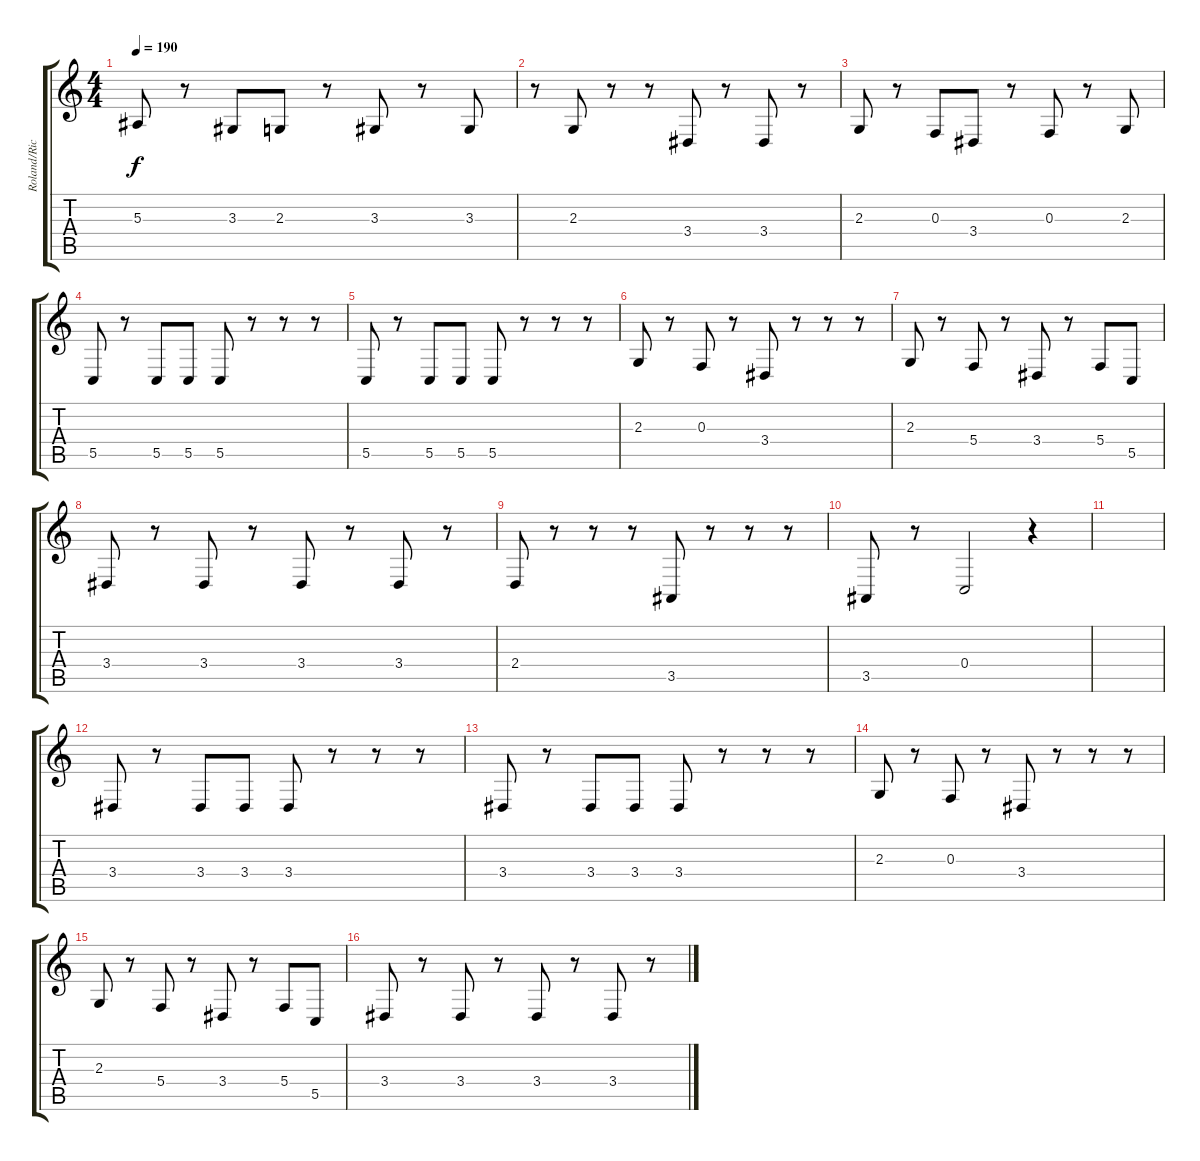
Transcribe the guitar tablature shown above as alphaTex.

\track ("Roland/Richard" "Roland/Ric") {instrument pad1newage}
\staff {score tabs}
\tuning (D4 A3 F3 C3 G2 C2) {hide}
\ts (4 4)
\tempo 190
\clef g2
\ks c
5.3.8{dy f} r.8 3.3.8 2.3.8 r.8 3.3.8 r.8 3.3.8 |
r.8 2.3.8 r.8 r.8 3.4.8 r.8 3.4.8 r.8 |
2.3.8 r.8 0.3.8 3.4.8 r.8 0.3.8 r.8 2.3.8 |
5.5.8 r.8 5.5.8 5.5.8 5.5.8 r.8 r.8 r.8 |
5.5.8 r.8 5.5.8 5.5.8 5.5.8 r.8 r.8 r.8 |
2.3.8 r.8 0.3.8 r.8 3.4.8 r.8 r.8 r.8 |
2.3.8 r.8 5.4.8 r.8 3.4.8 r.8 5.4.8 5.5.8 |
3.4.8 r.8 3.4.8 r.8 3.4.8 r.8 3.4.8 r.8 |
2.4.8 r.8 r.8 r.8 3.5.8 r.8 r.8 r.8 |
3.5.8 r.8 0.4.2 r.4 |
|
3.4.8 r.8 3.4.8 3.4.8 3.4.8 r.8 r.8 r.8 |
3.4.8 r.8 3.4.8 3.4.8 3.4.8 r.8 r.8 r.8 |
2.3.8 r.8 0.3.8 r.8 3.4.8 r.8 r.8 r.8 |
2.3.8 r.8 5.4.8 r.8 3.4.8 r.8 5.4.8 5.5.8 |
3.4.8 r.8 3.4.8 r.8 3.4.8 r.8 3.4.8 r.8
